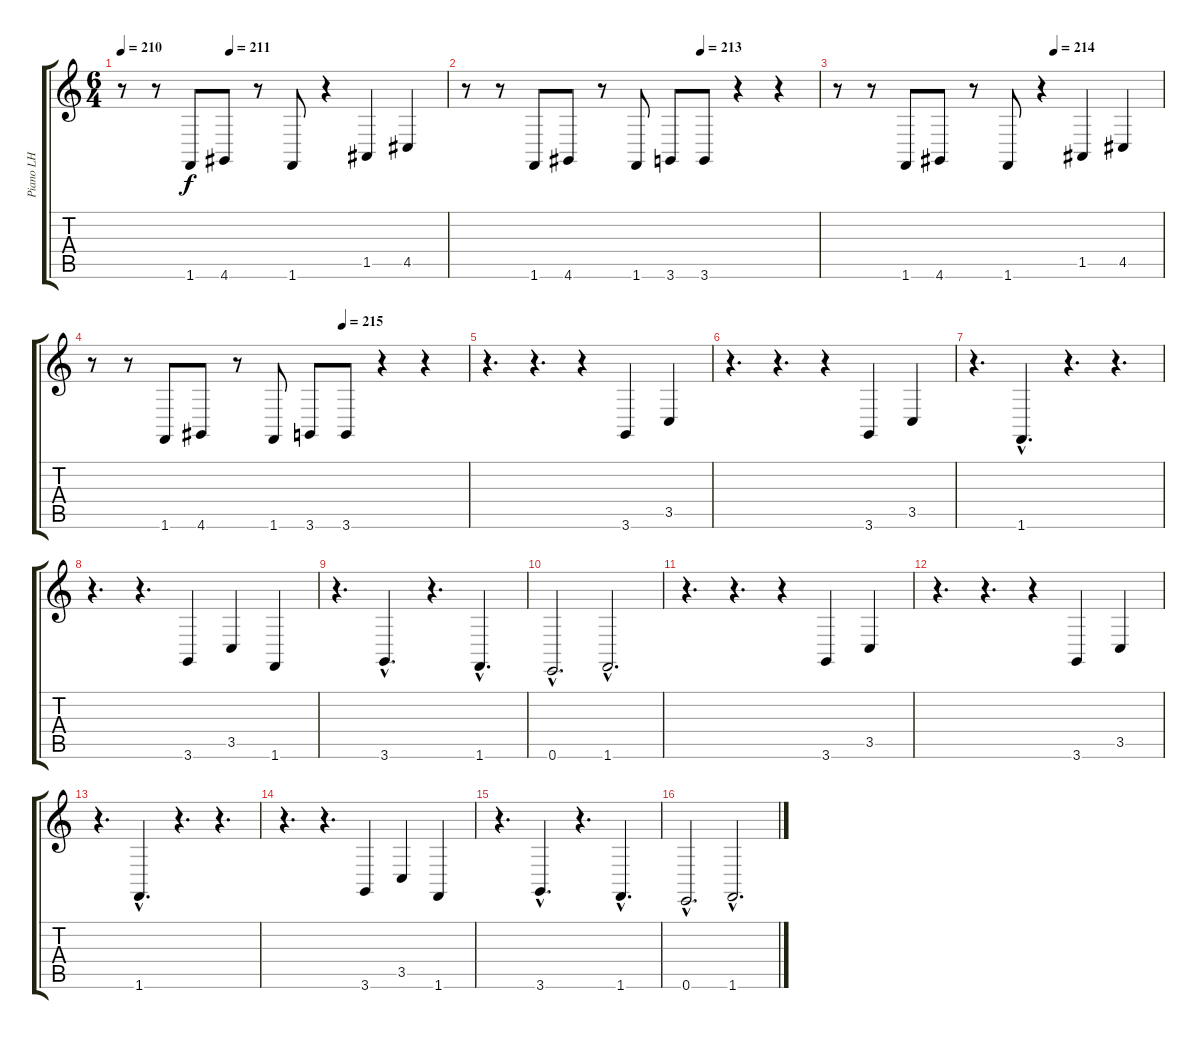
\track ("Piano LH" "Piano LH") {instrument acousticgrandpiano}
\staff {score tabs}
\tuning (E4 B3 G3 D3 A2 E2) {hide}
\ts (6 4)
\tempo 210
\tempo (211 0.3333333333333333)
\clef g2
\ks c
r.8{dy f} r.8 1.6.8 4.6.8 r.8 1.6.8 r.4 1.5.4 4.5.4 |
\tempo (213 0.6666666666666666)
r.8 r.8 1.6.8 4.6.8 r.8 1.6.8 3.6.8 3.6.8 r.4 r.4 |
\tempo (214 0.6666666666666666)
r.8 r.8 1.6.8 4.6.8 r.8 1.6.8 r.4 1.5.4 4.5.4 |
\tempo (215 0.6666666666666666)
r.8 r.8 1.6.8 4.6.8 r.8 1.6.8 3.6.8 3.6.8 r.4 r.4 |
r.4{d} r.4{d} r.4 3.6.4 3.5.4 |
r.4{d} r.4{d} r.4 3.6.4 3.5.4 |
r.4{d} 1.6{hac}.4{d} r.4{d} r.4{d} |
r.4{d} r.4{d} 3.6.4 3.5.4 1.6.4 |
r.4{d} 3.6{hac}.4{d} r.4{d} 1.6{hac}.4{d} |
0.6{hac}.2{d} 1.6{hac}.2{d} |
r.4{d} r.4{d} r.4 3.6.4 3.5.4 |
r.4{d} r.4{d} r.4 3.6.4 3.5.4 |
r.4{d} 1.6{hac}.4{d} r.4{d} r.4{d} |
r.4{d} r.4{d} 3.6.4 3.5.4 1.6.4 |
r.4{d} 3.6{hac}.4{d} r.4{d} 1.6{hac}.4{d} |
0.6{hac}.2{d} 1.6{hac}.2{d}
